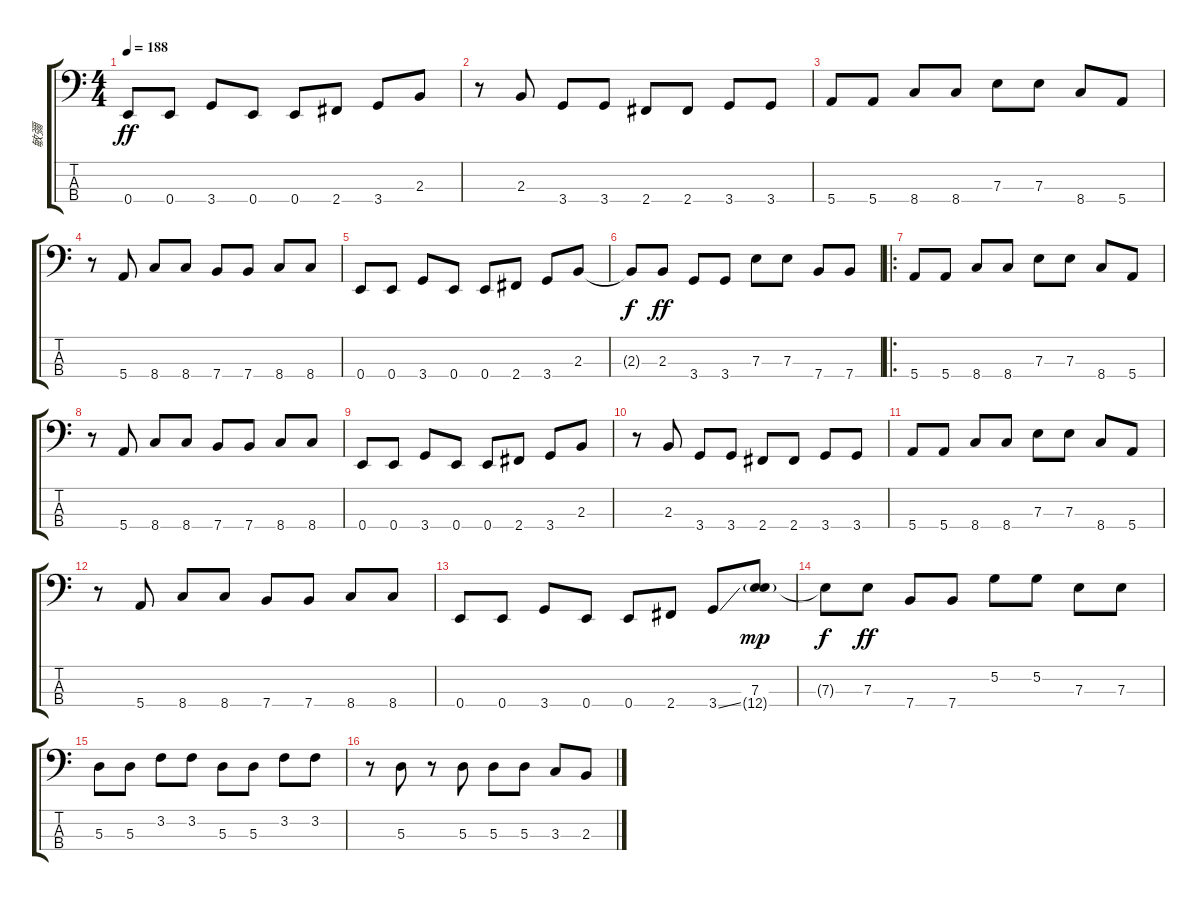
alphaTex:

\track ("敏彌" "敏彌") {instrument electricbasspick}
\staff {score tabs}
\tuning (G2 D2 A1 E1) {hide}
\ts (4 4)
\tempo 188
\clef f4
\ks c
0.4.8{dy ff} 0.4.8 3.4.8 0.4.8 0.4.8 2.4.8 3.4.8 2.3.8 |
r.8 2.3.8 3.4.8 3.4.8 2.4.8 2.4.8 3.4.8 3.4.8 |
5.4.8 5.4.8 8.4.8 8.4.8 7.3.8 7.3.8 8.4.8 5.4.8 |
r.8 5.4.8 8.4.8 8.4.8 7.4.8 7.4.8 8.4.8 8.4.8 |
0.4.8 0.4.8 3.4.8 0.4.8 0.4.8 2.4.8 3.4.8 2.3.8 |
2.3{t}.8{dy f} 2.3.8{dy ff} 3.4.8 3.4.8 7.3.8 7.3.8 7.4.8 7.4.8 |
\ro
5.4.8 5.4.8 8.4.8 8.4.8 7.3.8 7.3.8 8.4.8 5.4.8 |
r.8 5.4.8 8.4.8 8.4.8 7.4.8 7.4.8 8.4.8 8.4.8 |
0.4.8 0.4.8 3.4.8 0.4.8 0.4.8 2.4.8 3.4.8 2.3.8 |
r.8 2.3.8 3.4.8 3.4.8 2.4.8 2.4.8 3.4.8 3.4.8 |
5.4.8 5.4.8 8.4.8 8.4.8 7.3.8 7.3.8 8.4.8 5.4.8 |
r.8 5.4.8 8.4.8 8.4.8 7.4.8 7.4.8 8.4.8 8.4.8 |
0.4.8 0.4.8 3.4.8 0.4.8 0.4.8 2.4.8 3.4{ss}.8 (7.3 12.4{g}).8{dy mp} |
7.3{t}.8{dy f} 7.3.8{dy ff} 7.4.8 7.4.8 5.2.8 5.2.8 7.3.8 7.3.8 |
5.3.8 5.3.8 3.2.8 3.2.8 5.3.8 5.3.8 3.2.8 3.2.8 |
r.8 5.3.8 r.8 5.3.8 5.3.8 5.3.8 3.3.8 2.3.8
